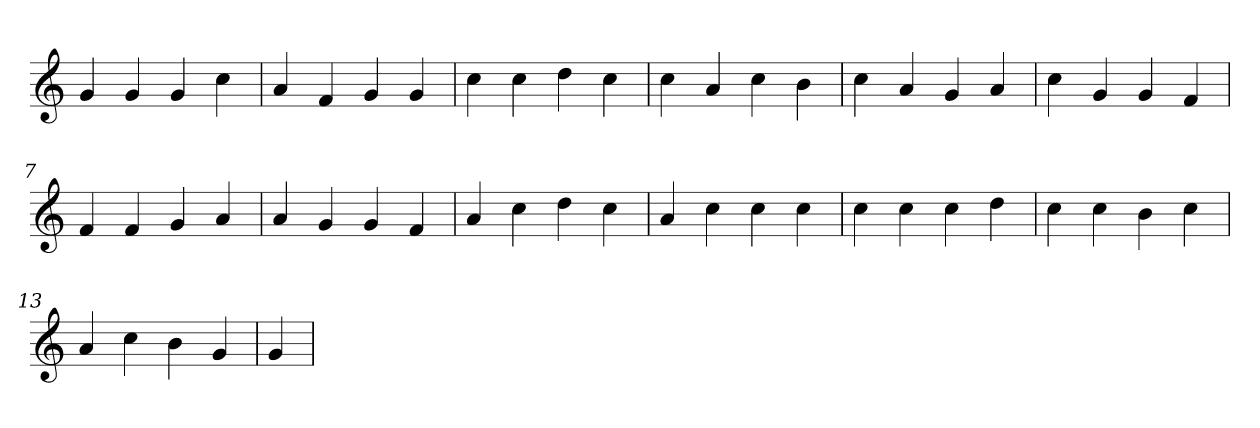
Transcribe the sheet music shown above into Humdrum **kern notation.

**kern
*part1
*staff1
*clefG2
=1
4g
4g
4g
4cc
=2
4a
4f
4g
4g
=3
4cc
4cc
4dd
4cc
=4
4cc
4a
4cc
4b
=5
4cc
4a
4g
4a
=6
4cc
4g
4g
4f
=7
4f
4f
4g
4a
=8
4a
4g
4g
4f
=9
4a
4cc
4dd
4cc
=10
4a
4cc
4cc
4cc
=11
4cc
4cc
4cc
4dd
=12
4cc
4cc
4b
4cc
=13
4a
4cc
4b
4g
=14
4g
=
*-
